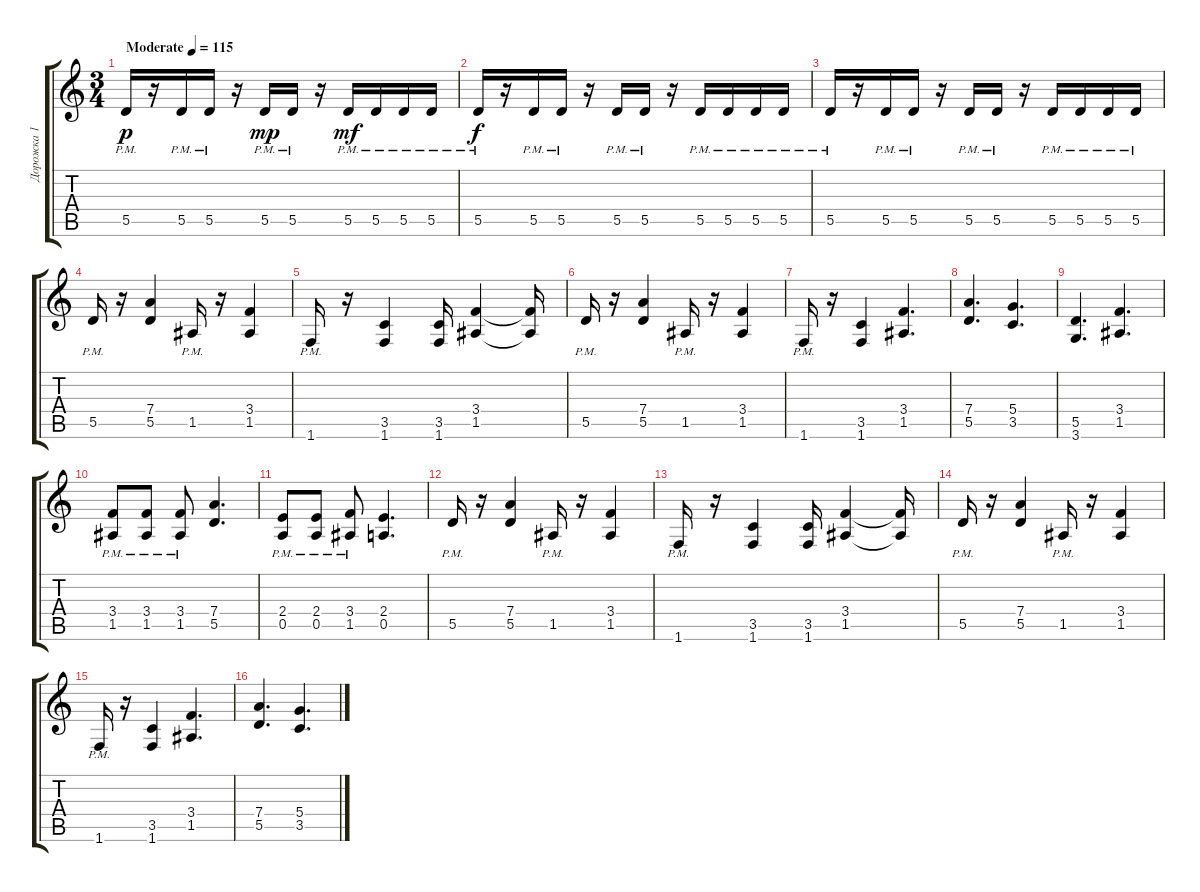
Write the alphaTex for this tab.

\track ("Дорожка 1" "Дорожка 1") {instrument distortionguitar}
\staff {score tabs}
\tuning (E4 B3 G3 D3 A2 E2) {hide}
\ts (3 4)
\tempo (115 "Moderate")
\clef g2
\ks c
5.5{pm}.16{dy p instrument distortionguitar} r.16 5.5{pm}.16 5.5{pm}.16 r.16 5.5{pm}.16{dy mp} 5.5{pm}.16 r.16 5.5{pm}.16{dy mf} 5.5{pm}.16 5.5{pm}.16 5.5{pm}.16 |
5.5{pm}.16{dy f} r.16 5.5{pm}.16 5.5{pm}.16 r.16 5.5{pm}.16 5.5{pm}.16 r.16 5.5{pm}.16 5.5{pm}.16 5.5{pm}.16 5.5{pm}.16 |
5.5{pm}.16 r.16 5.5{pm}.16 5.5{pm}.16 r.16 5.5{pm}.16 5.5{pm}.16 r.16 5.5{pm}.16 5.5{pm}.16 5.5{pm}.16 5.5{pm}.16 |
5.5{pm}.16 r.16 (7.4 5.5).4 1.5{pm}.16 r.16 (3.4 1.5).4 |
1.6{pm}.16 r.16 (3.5 1.6).4 (3.5 1.6).16 (3.4 1.5).4 (3.4{t} 1.5{t}).16 |
5.5{pm}.16 r.16 (7.4 5.5).4 1.5{pm}.16 r.16 (3.4 1.5).4 |
1.6{pm}.16 r.16 (3.5 1.6).4 (3.4 1.5).4{d} |
(7.4 5.5).4{d} (5.4 3.5).4{d} |
(5.5 3.6).4{d} (3.4 1.5).4{d} |
(3.4{pm} 1.5{pm}).8 (3.4{pm} 1.5{pm}).8 (3.4{pm} 1.5{pm}).8 (7.4 5.5).4{d} |
(2.4{pm} 0.5{pm}).8 (2.4{pm} 0.5{pm}).8 (3.4{pm} 1.5{pm}).8 (2.4 0.5).4{d} |
5.5{pm}.16 r.16 (7.4 5.5).4 1.5{pm}.16 r.16 (3.4 1.5).4 |
1.6{pm}.16 r.16 (3.5 1.6).4 (3.5 1.6).16 (3.4 1.5).4 (3.4{t} 1.5{t}).16 |
5.5{pm}.16 r.16 (7.4 5.5).4 1.5{pm}.16 r.16 (3.4 1.5).4 |
1.6{pm}.16 r.16 (3.5 1.6).4 (3.4 1.5).4{d} |
(7.4 5.5).4{d} (5.4 3.5).4{d}
